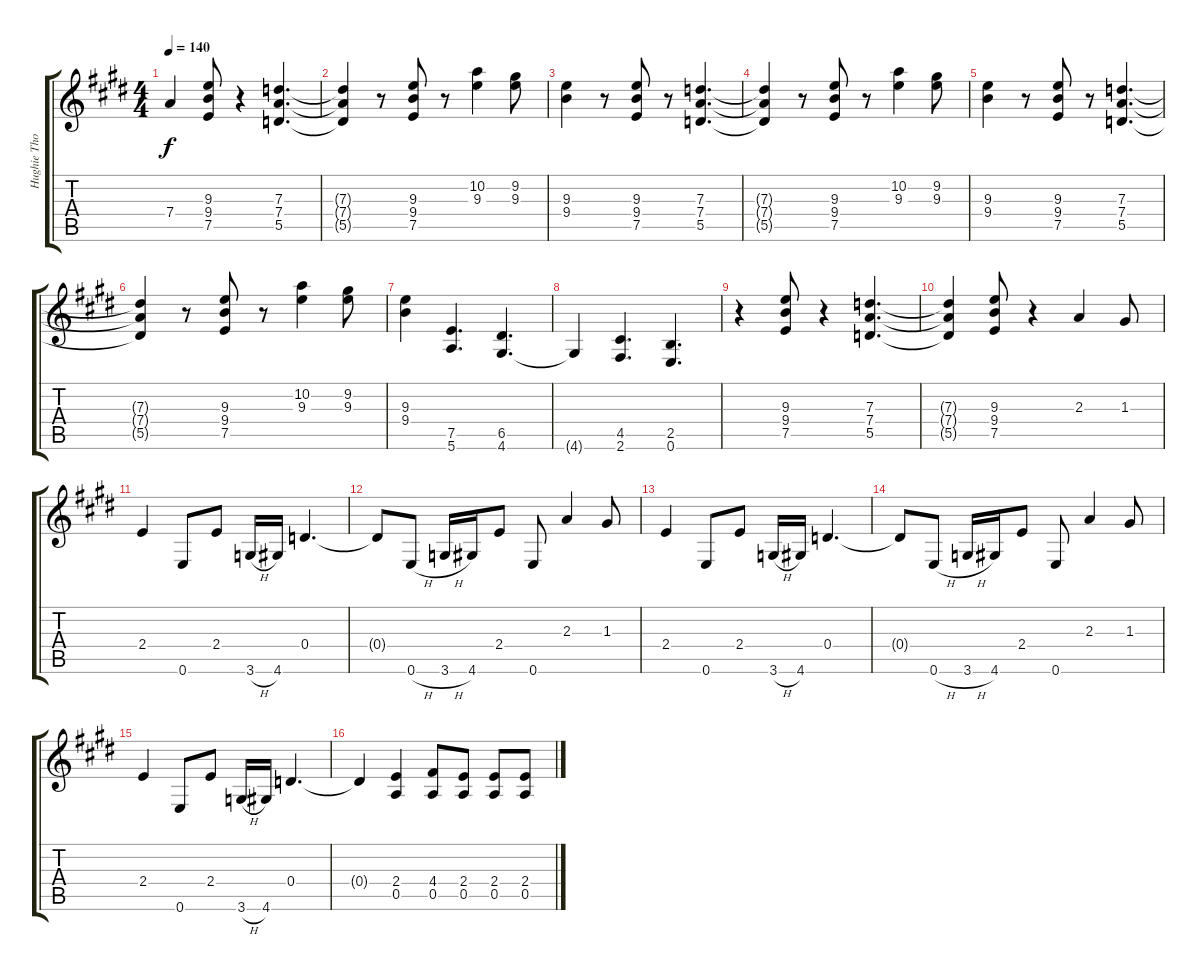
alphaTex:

\track ("Hughie Thomasson Guitar" "Hughie Tho") {instrument electricguitarclean}
\staff {score tabs}
\tuning (E4 B3 G3 D3 A2 E2) {hide}
\ts (4 4)
\tempo 140
\clef g2
\ks e
7.4.4{dy f} (9.3 9.4 7.5).8 r.4 (7.3 7.4 5.5).4{d} |
(7.3{t} 7.4{t} 5.5{t}).4 r.8 (9.3 9.4 7.5).8 r.8 (10.2 9.3).4 (9.2 9.3).8 |
(9.3 9.4).4 r.8 (9.3 9.4 7.5).8 r.8 (7.3 7.4 5.5).4{d} |
(7.3{t} 7.4{t} 5.5{t}).4 r.8 (9.3 9.4 7.5).8 r.8 (10.2 9.3).4 (9.2 9.3).8 |
(9.3 9.4).4 r.8 (9.3 9.4 7.5).8 r.8 (7.3 7.4 5.5).4{d} |
(7.3{t} 7.4{t} 5.5{t}).4 r.8 (9.3 9.4 7.5).8 r.8 (10.2 9.3).4 (9.2 9.3).8 |
(9.3 9.4).4 (7.5 5.6).4{d} (6.5 4.6).4{d} |
4.6{t}.4 (4.5 2.6).4{d} (2.5 0.6).4{d} |
r.4 (9.3 9.4 7.5).8 r.4 (7.3 7.4 5.5).4{d} |
(7.3{t} 7.4{t} 5.5{t}).4 (9.3 9.4 7.5).8 r.4 2.3.4 1.3.8 |
2.4.4 0.6.8 2.4.8 3.6{h}.16 4.6.16 0.4.4{d} |
0.4{t}.8 0.6{h}.8 3.6{h}.16 4.6.16 2.4.8 0.6.8 2.3.4 1.3.8 |
2.4.4 0.6.8 2.4.8 3.6{h}.16 4.6.16 0.4.4{d} |
0.4{t}.8 0.6{h}.8 3.6{h}.16 4.6.16 2.4.8 0.6.8 2.3.4 1.3.8 |
2.4.4 0.6.8 2.4.8 3.6{h}.16 4.6.16 0.4.4{d} |
0.4{t}.4 (2.4 0.5).4 (4.4 0.5).8 (2.4 0.5).8 (2.4 0.5).8 (2.4 0.5).8
